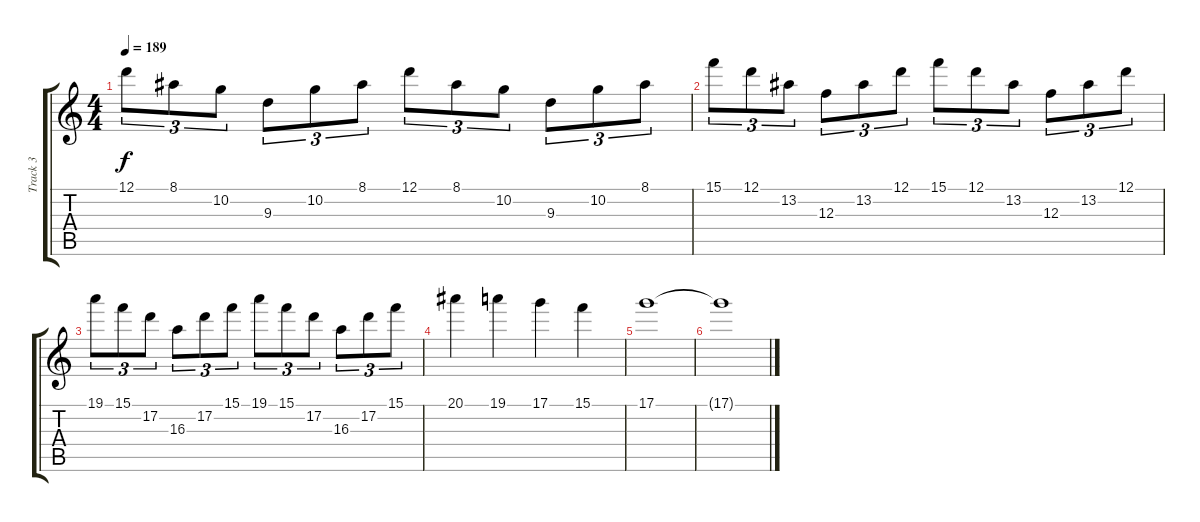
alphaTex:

\track ("Track 3" "Track 3") {instrument distortionguitar}
\staff {score tabs}
\tuning (D4 A3 F3 C3 G2 D2) {hide}
\ts (4 4)
\tempo 189
\clef g2
\ks c
12.1.8{tu (3 2) dy f} 8.1.8{tu (3 2)} 10.2.8{tu (3 2)} 9.3.8{tu (3 2)} 10.2.8{tu (3 2)} 8.1.8{tu (3 2)} 12.1.8{tu (3 2)} 8.1.8{tu (3 2)} 10.2.8{tu (3 2)} 9.3.8{tu (3 2)} 10.2.8{tu (3 2)} 8.1.8{tu (3 2)} |
15.1.8{tu (3 2)} 12.1.8{tu (3 2)} 13.2.8{tu (3 2)} 12.3.8{tu (3 2)} 13.2.8{tu (3 2)} 12.1.8{tu (3 2)} 15.1.8{tu (3 2)} 12.1.8{tu (3 2)} 13.2.8{tu (3 2)} 12.3.8{tu (3 2)} 13.2.8{tu (3 2)} 12.1.8{tu (3 2)} |
19.1.8{tu (3 2)} 15.1.8{tu (3 2)} 17.2.8{tu (3 2)} 16.3.8{tu (3 2)} 17.2.8{tu (3 2)} 15.1.8{tu (3 2)} 19.1.8{tu (3 2)} 15.1.8{tu (3 2)} 17.2.8{tu (3 2)} 16.3.8{tu (3 2)} 17.2.8{tu (3 2)} 15.1.8{tu (3 2)} |
20.1.4 19.1.4 17.1.4 15.1.4 |
17.1.1 |
17.1{t}.1
